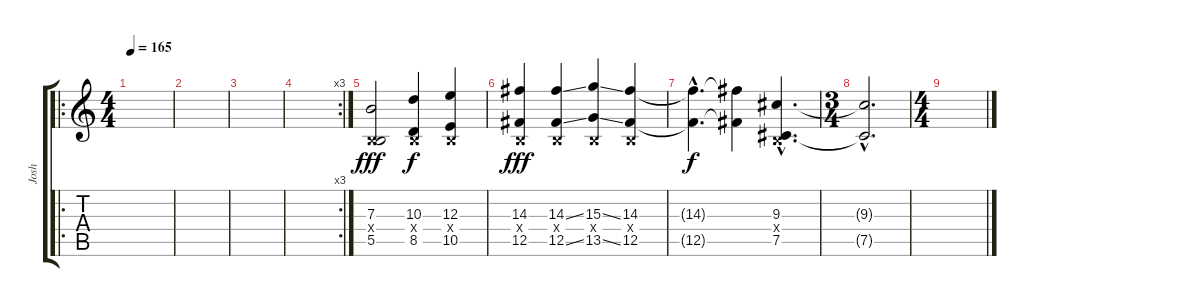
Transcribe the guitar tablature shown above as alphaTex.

\track ("Josh" "Josh") {instrument overdrivenguitar}
\staff {score tabs}
\tuning (Db4 Ab3 E3 B2 Gb2 B1) {hide}
\ro
\ts (4 4)
\tempo 165
\clef g2
\ks c
|
|
|
\rc 3
|
(7.3 0.4{x} 5.5).2{dy fff} (10.3 0.4{x} 8.5).4{dy f} (12.3 0.4{x} 10.5).4 |
(14.3 0.4{x} 12.5).4{dy fff} (14.3{ss} 0.4{x} 12.5{ss}).4 (15.3{ss} 0.4{x} 13.5{ss}).4 (14.3 0.4{x} 12.5).4 |
(14.3{hac t} 12.5{hac t}).4{d dy f} (14.3{t} 12.5{t}).4 (9.3{hac} 0.4{hac x} 7.5{hac}).4{d} |
\ts (3 4)
(9.3{hac t} 7.5{hac t}).2{d} |
\ts (4 4)
